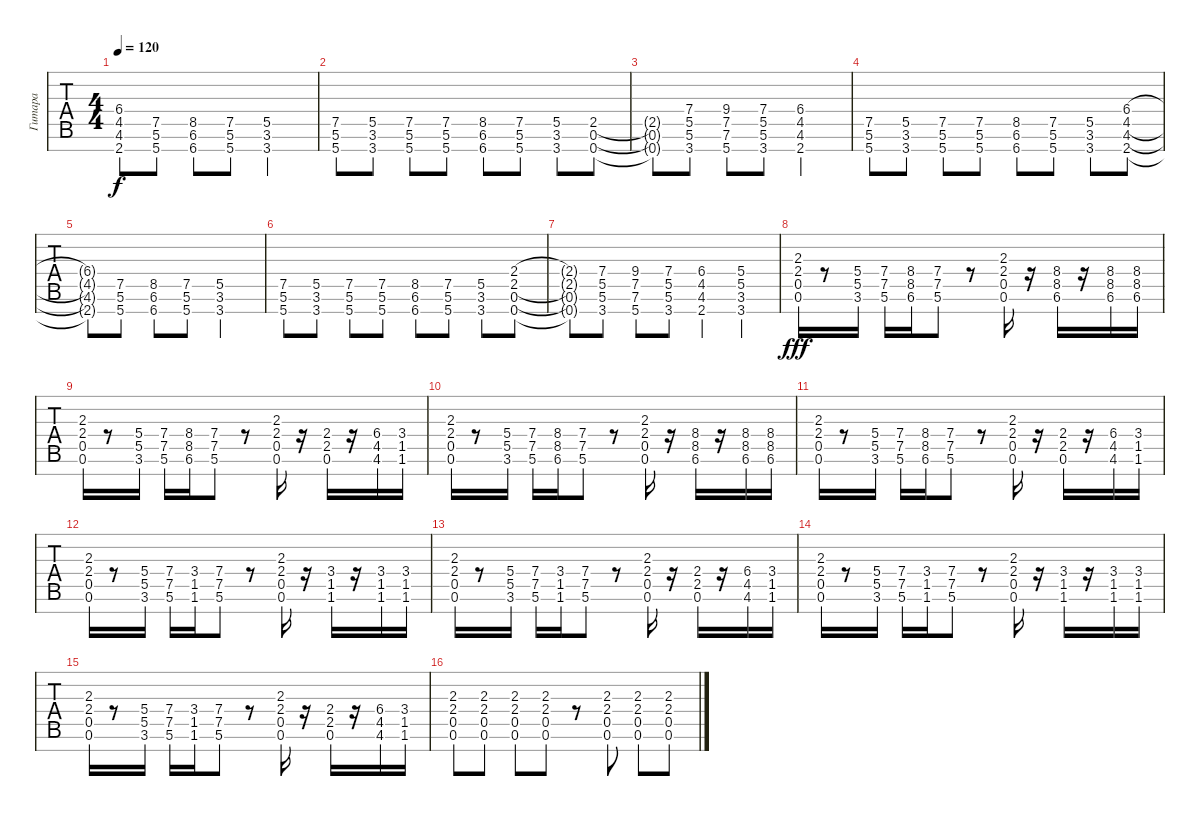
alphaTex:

\track ("Гитара" "Гитара") {instrument distortionguitar}
\staff {tabs}
\tuning (E4 B3 G3 D3 A2 E2 B1) {hide}
\ts (4 4)
\tempo 120
\clef g2
\ks c
(6.4{t} 4.5{t} 4.6{t} 2.7{t}).8{dy f} (7.5 5.6 5.7).8 (8.5 6.6 6.7).8 (7.5 5.6 5.7).8 (5.5 3.6 3.7).2 |
(7.5 5.6 5.7).8 (5.5 3.6 3.7).8 (7.5 5.6 5.7).8 (7.5 5.6 5.7).8 (8.5 6.6 6.7).8 (7.5 5.6 5.7).8 (5.5 3.6 3.7).8 (2.5 0.6 0.7).8 |
(2.5{t} 0.6{t} 0.7{t}).8 (7.4 5.5 5.6 3.7).8 (9.4 7.5 7.6 5.7).8 (7.4 5.5 5.6 3.7).8 (6.4 4.5 4.6 2.7).2 |
(7.5 5.6 5.7).8 (5.5 3.6 3.7).8 (7.5 5.6 5.7).8 (7.5 5.6 5.7).8 (8.5 6.6 6.7).8 (7.5 5.6 5.7).8 (5.5 3.6 3.7).8 (6.4 4.5 4.6 2.7).8 |
(6.4{t} 4.5{t} 4.6{t} 2.7{t}).8 (7.5 5.6 5.7).8 (8.5 6.6 6.7).8 (7.5 5.6 5.7).8 (5.5 3.6 3.7).2 |
(7.5 5.6 5.7).8 (5.5 3.6 3.7).8 (7.5 5.6 5.7).8 (7.5 5.6 5.7).8 (8.5 6.6 6.7).8 (7.5 5.6 5.7).8 (5.5 3.6 3.7).8 (2.4 2.5 0.6 0.7).8 |
(2.4{t} 2.5{t} 0.6{t} 0.7{t}).8 (7.4 5.5 5.6 3.7).8 (9.4 7.5 7.6 5.7).8 (7.4 5.5 5.6 3.7).8 (6.4 4.5 4.6 2.7).4 (5.4 5.5 3.6 3.7).4 |
(2.3{hac} 2.4{hac} 0.5{hac} 0.6{hac}).16{dy fff volume 13} r.8 (5.4{hac} 5.5{hac} 3.6{hac}).16 (7.4{hac} 7.5{hac} 5.6{hac}).16 (8.4{hac} 8.5{hac} 6.6{hac}).16 (7.4{hac} 7.5{hac} 5.6{hac}).8 r.8 (2.3{hac} 2.4{hac} 0.5{hac} 0.6{hac}).16 r.16 (8.4{hac} 8.5{hac} 6.6{hac}).16 r.16 (8.4{hac} 8.5{hac} 6.6{hac}).16 (8.4{hac} 8.5{hac} 6.6{hac}).16 |
(2.3{hac} 2.4{hac} 0.5{hac} 0.6{hac}).16 r.8 (5.4{hac} 5.5{hac} 3.6{hac}).16 (7.4{hac} 7.5{hac} 5.6{hac}).16 (8.4{hac} 8.5{hac} 6.6{hac}).16 (7.4{hac} 7.5{hac} 5.6{hac}).8 r.8 (2.3{hac} 2.4{hac} 0.5{hac} 0.6{hac}).16 r.16 (2.4{hac} 2.5{hac} 0.6{hac}).16 r.16 (6.4{hac} 4.5{hac} 4.6{hac}).16 (3.4{hac} 1.5{hac} 1.6{hac}).16 |
(2.3{hac} 2.4{hac} 0.5{hac} 0.6{hac}).16 r.8 (5.4{hac} 5.5{hac} 3.6{hac}).16 (7.4{hac} 7.5{hac} 5.6{hac}).16 (8.4{hac} 8.5{hac} 6.6{hac}).16 (7.4{hac} 7.5{hac} 5.6{hac}).8 r.8 (2.3{hac} 2.4{hac} 0.5{hac} 0.6{hac}).16 r.16 (8.4{hac} 8.5{hac} 6.6{hac}).16 r.16 (8.4{hac} 8.5{hac} 6.6{hac}).16 (8.4{hac} 8.5{hac} 6.6{hac}).16 |
(2.3{hac} 2.4{hac} 0.5{hac} 0.6{hac}).16 r.8 (5.4{hac} 5.5{hac} 3.6{hac}).16 (7.4{hac} 7.5{hac} 5.6{hac}).16 (8.4{hac} 8.5{hac} 6.6{hac}).16 (7.4{hac} 7.5{hac} 5.6{hac}).8 r.8 (2.3{hac} 2.4{hac} 0.5{hac} 0.6{hac}).16 r.16 (2.4{hac} 2.5{hac} 0.6{hac}).16 r.16 (6.4{hac} 4.5{hac} 4.6{hac}).16 (3.4{hac} 1.5{hac} 1.6{hac}).16 |
(2.3{hac} 2.4{hac} 0.5{hac} 0.6{hac}).16{volume 13} r.8 (5.4{hac} 5.5{hac} 3.6{hac}).16 (7.4{hac} 7.5{hac} 5.6{hac}).16 (3.4{hac} 1.5{hac} 1.6{hac}).16 (7.4{hac} 7.5{hac} 5.6{hac}).8 r.8 (2.3{hac} 2.4{hac} 0.5{hac} 0.6{hac}).16 r.16 (3.4{hac} 1.5{hac} 1.6{hac}).16 r.16 (3.4{hac} 1.5{hac} 1.6{hac}).16 (3.4{hac} 1.5{hac} 1.6{hac}).16 |
(2.3{hac} 2.4{hac} 0.5{hac} 0.6{hac}).16 r.8 (5.4{hac} 5.5{hac} 3.6{hac}).16 (7.4{hac} 7.5{hac} 5.6{hac}).16 (3.4{hac} 1.5{hac} 1.6{hac}).16 (7.4{hac} 7.5{hac} 5.6{hac}).8 r.8 (2.3{hac} 2.4{hac} 0.5{hac} 0.6{hac}).16 r.16 (2.4{hac} 2.5{hac} 0.6{hac}).16 r.16 (6.4{hac} 4.5{hac} 4.6{hac}).16 (3.4{hac} 1.5{hac} 1.6{hac}).16 |
(2.3{hac} 2.4{hac} 0.5{hac} 0.6{hac}).16 r.8 (5.4{hac} 5.5{hac} 3.6{hac}).16 (7.4{hac} 7.5{hac} 5.6{hac}).16 (3.4{hac} 1.5{hac} 1.6{hac}).16 (7.4{hac} 7.5{hac} 5.6{hac}).8 r.8 (2.3{hac} 2.4{hac} 0.5{hac} 0.6{hac}).16 r.16 (3.4{hac} 1.5{hac} 1.6{hac}).16 r.16 (3.4{hac} 1.5{hac} 1.6{hac}).16 (3.4{hac} 1.5{hac} 1.6{hac}).16 |
(2.3{hac} 2.4{hac} 0.5{hac} 0.6{hac}).16 r.8 (5.4{hac} 5.5{hac} 3.6{hac}).16 (7.4{hac} 7.5{hac} 5.6{hac}).16 (3.4{hac} 1.5{hac} 1.6{hac}).16 (7.4{hac} 7.5{hac} 5.6{hac}).8 r.8 (2.3{hac} 2.4{hac} 0.5{hac} 0.6{hac}).16 r.16 (2.4{hac} 2.5{hac} 0.6{hac}).16 r.16 (6.4{hac} 4.5{hac} 4.6{hac}).16 (3.4{hac} 1.5{hac} 1.6{hac}).16 |
(2.3{hac} 2.4{hac} 0.5{hac} 0.6{hac}).8 (2.3{hac} 2.4{hac} 0.5{hac} 0.6{hac}).8 (2.3{hac} 2.4{hac} 0.5{hac} 0.6{hac}).8 (2.3{hac} 2.4{hac} 0.5{hac} 0.6{hac}).8 r.8 (2.3{hac} 2.4{hac} 0.5{hac} 0.6{hac}).8 (2.3{hac} 2.4{hac} 0.5{hac} 0.6{hac}).8 (2.3{hac} 2.4{hac} 0.5{hac} 0.6{hac}).8
